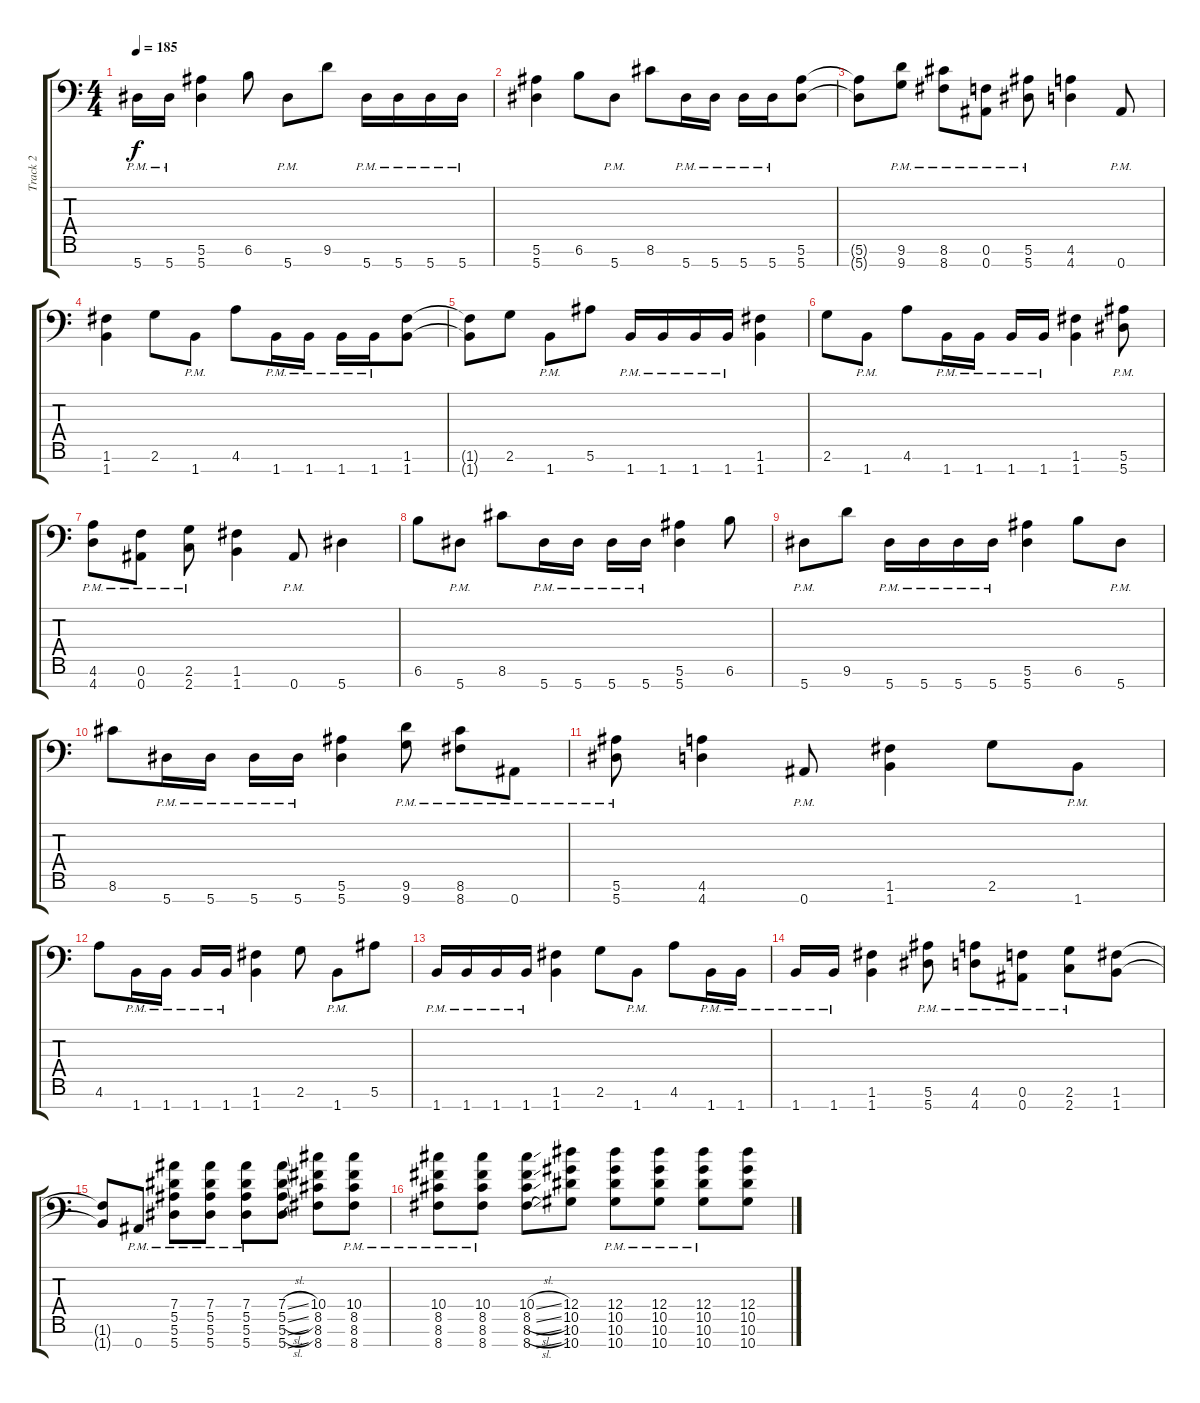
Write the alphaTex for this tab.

\track ("Track 2" "Track 2") {instrument distortionguitar}
\staff {score tabs}
\tuning (F4 C4 Ab3 Eb3 Bb2 F2 Bb1) {hide}
\ts (4 4)
\tempo 185
\clef f4
\ks c
5.7{pm}.16{dy f} 5.7{pm}.16 (5.6 5.7).4 6.6.8 5.7{pm}.8 9.6.8 5.7{pm}.16 5.7{pm}.16 5.7{pm}.16 5.7{pm}.16 |
(5.6 5.7).4 6.6.8 5.7{pm}.8 8.6.8 5.7{pm}.16 5.7{pm}.16 5.7{pm}.16 5.7{pm}.16 (5.6 5.7).8 |
(5.6{t} 5.7{t}).8 (9.6{pm} 9.7{pm}).8 (8.6{pm} 8.7{pm}).8 (0.6{pm} 0.7{pm}).8 (5.6{pm} 5.7{pm}).8 (4.6 4.7).4 0.7{pm}.8 |
(1.6 1.7).4 2.6.8 1.7{pm}.8 4.6.8 1.7{pm}.16 1.7{pm}.16 1.7{pm}.16 1.7{pm}.16 (1.6 1.7).8 |
(1.6{t} 1.7{t}).8 2.6.8 1.7{pm}.8 5.6.8 1.7{pm}.16 1.7{pm}.16 1.7{pm}.16 1.7{pm}.16 (1.6 1.7).4 |
2.6.8 1.7{pm}.8 4.6.8 1.7{pm}.16 1.7{pm}.16 1.7{pm}.16 1.7{pm}.16 (1.6 1.7).4 (5.6{pm} 5.7{pm}).8 |
(4.6{pm} 4.7{pm}).8 (0.6{pm} 0.7{pm}).8 (2.6{pm} 2.7{pm}).8 (1.6 1.7).4 0.7{pm}.8 5.7.4 |
6.6.8 5.7{pm}.8 8.6.8 5.7{pm}.16 5.7{pm}.16 5.7{pm}.16 5.7{pm}.16 (5.6 5.7).4 6.6.8 |
5.7{pm}.8 9.6.8 5.7{pm}.16 5.7{pm}.16 5.7{pm}.16 5.7{pm}.16 (5.6 5.7).4 6.6.8 5.7{pm}.8 |
8.6.8 5.7{pm}.16 5.7{pm}.16 5.7{pm}.16 5.7{pm}.16 (5.6 5.7).4 (9.6{pm} 9.7{pm}).8 (8.6{pm} 8.7{pm}).8 0.7{pm}.8 |
(5.6{pm} 5.7{pm}).8 (4.6 4.7).4 0.7{pm}.8 (1.6 1.7).4 2.6.8 1.7{pm}.8 |
4.6.8 1.7{pm}.16 1.7{pm}.16 1.7{pm}.16 1.7{pm}.16 (1.6 1.7).4 2.6.8 1.7{pm}.8 5.6.8 |
1.7{pm}.16 1.7{pm}.16 1.7{pm}.16 1.7{pm}.16 (1.6 1.7).4 2.6.8 1.7{pm}.8 4.6.8 1.7{pm}.16 1.7{pm}.16 |
1.7{pm}.16 1.7{pm}.16 (1.6 1.7).4 (5.6{pm} 5.7{pm}).8 (4.6{pm} 4.7{pm}).8 (0.6{pm} 0.7{pm}).8 (2.6{pm} 2.7{pm}).8 (1.6 1.7).8 |
(1.6{t} 1.7{t}).8 0.7{pm}.8 (7.4{pm} 5.5{pm} 5.6{pm} 5.7{pm}).8 (7.4{pm} 5.5{pm} 5.6{pm} 5.7{pm}).8 (7.4{pm} 5.5{pm} 5.6{pm} 5.7{pm}).8 (7.4{sl} 5.5{sl} 5.6{sl} 5.7{sl}).8 (10.4 8.5 8.6 8.7).8 (10.4{pm} 8.5{pm} 8.6{pm} 8.7{pm}).8 |
(10.4{pm} 8.5{pm} 8.6{pm} 8.7{pm}).8 (10.4{pm} 8.5{pm} 8.6{pm} 8.7{pm}).8 (10.4{sl} 8.5{sl} 8.6{sl} 8.7{sl}).8 (12.4 10.5 10.6 10.7).8 (12.4{pm} 10.5{pm} 10.6{pm} 10.7{pm}).8 (12.4{pm} 10.5{pm} 10.6{pm} 10.7{pm}).8 (12.4{pm} 10.5{pm} 10.6{pm} 10.7{pm}).8 (12.4 10.5 10.6 10.7).8
